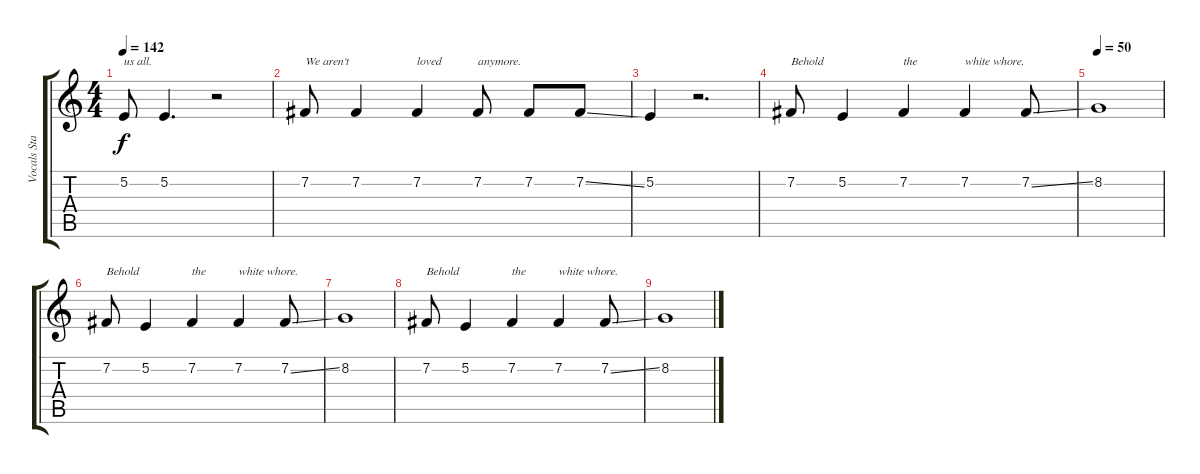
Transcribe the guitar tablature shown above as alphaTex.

\track ("Vocals Standard Tuning" "Vocals Sta") {mute instrument lead5charang}
\staff {score tabs}
\tuning (E4 B3 G3 D3 A2 E2) {hide}
\ts (4 4)
\tempo 142
\clef g2
\ks c
5.2.8{txt "us all." dy f} 5.2.4{d} r.2 |
7.2.8{txt "We aren't"} 7.2.4 7.2.4{txt "loved"} 7.2.8{txt "anymore."} 7.2.8 7.2{ss}.8 |
5.2.4 r.2{d} |
7.2.8{txt "Behold"} 5.2.4 7.2.4{txt "the"} 7.2.4{txt "white whore."} 7.2{ss}.8 |
\tempo 50
8.2.1 |
7.2.8{txt "Behold"} 5.2.4 7.2.4{txt "the"} 7.2.4{txt "white whore."} 7.2{ss}.8 |
8.2.1 |
7.2.8{txt "Behold"} 5.2.4 7.2.4{txt "the"} 7.2.4{txt "white whore."} 7.2{ss}.8 |
8.2.1
